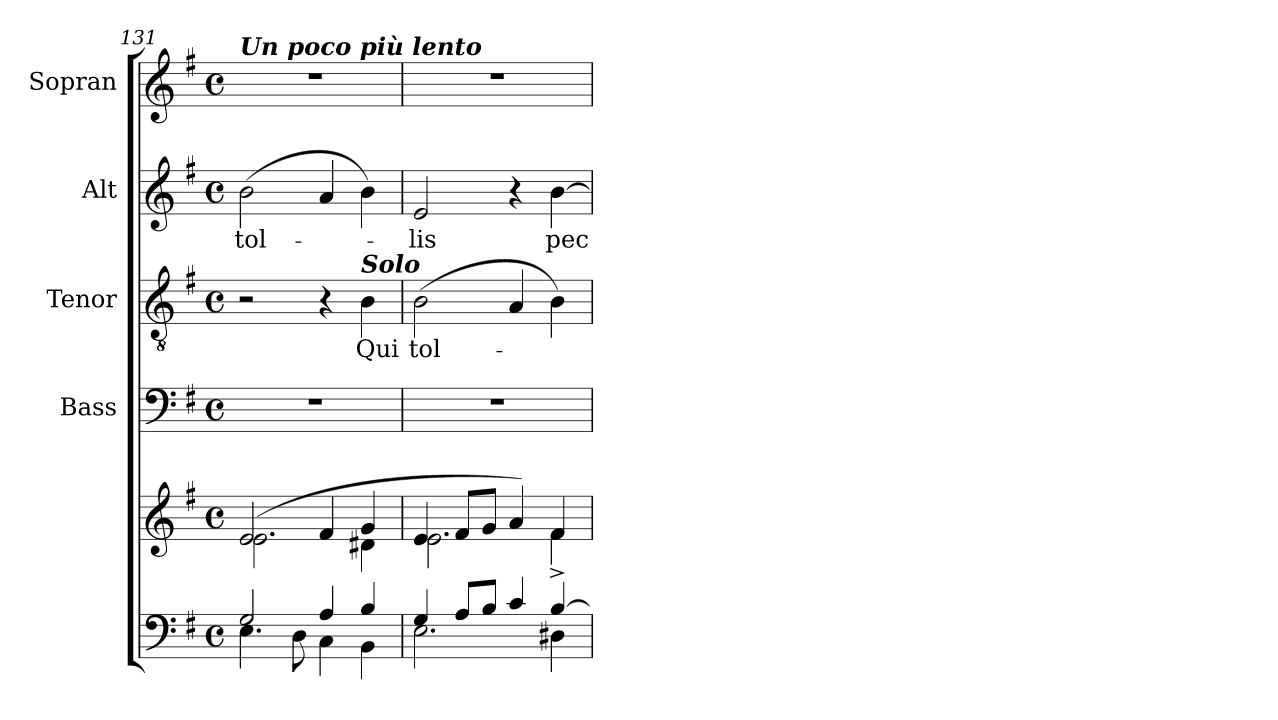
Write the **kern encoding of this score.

**kern	**kern	**kern	**kern	**text	**kern	**text	**kern
*part5	*part5	*part4	*part3	*part3	*part2	*part2	*part1
*staff6	*staff5	*staff4	*staff3	*staff3	*staff2	*staff2	*staff1
*	*	*I"Bass	*I"Tenor	*	*I"Alt	*	*I"Sopran
*	*	*I'B.	*I'T.	*	*I'A.	*	*I'S.
!!LO:PB:g=z
*clefF4	*clefG2	*clefF4	*clefGv2	*	*clefG2	*	*clefG2
*k[f#]	*k[f#]	*k[f#]	*k[f#]	*	*k[f#]	*	*k[f#]
*G:	*G:	*G:	*G:	*	*G:	*	*G:
*M4/4	*M4/4	*M4/4	*M4/4	*	*M4/4	*	*M4/4
*met(c)	*met(c)	*met(c)	*met(c)	*	*met(c)	*	*met(c)
=131	=131	=131	=131	=131	=131	=131	=131
*^	*^	*	*	*	*	*	*
!	!	!	!	!	!	!	!	!	!LO:TX:a:Bi:t=Un poco più lento
!	!	!	!	!	!	!	!	!LO:LY:b	!
2G/	4.E\	(2e/	2.e\	1r	2r	.	(>2b\	tol-	1r
.	8D\	.	.	.	.	.	.	.	.
4A/	4C\	4f#/	.	.	4r	.	4a/	.	.
!	!	!	!	!	!LO:TX:a:Bi:t=Solo	!	!	!	!
!	!	!	!	!	!	!LO:LY:b	!	!	!
4B/	4BB\	4g/	4d#X\	.	4B\	Qui	4b\)	.	.
=132	=132	=132	=132	=132	=132	=132	=132	=132	=132
!	!	!	!	!	!	!LO:LY:b	!	!LO:LY:b	!
4G/	2.E\	4e/	2.e\	1r	(>2B\	tol-	2e/	-lis	1r
8A/L	.	8f#/L	.	.	.	.	.	.	.
8B/J	.	8g/J	.	.	.	.	.	.	.
4c/	.	4a/)	.	.	4A/	.	4r	.	.
!	!	!	!	!	!	!	!	!LO:LY:b	!
[>4B^>/	4D#X\	4f#/	4f#\	.	4B\)	.	[4b\	pec-	.
*v	*v	*	*	*	*	*	*	*	*
*	*v	*v	*	*	*	*	*	*
=	=	=	=	=	=	=	=
*-	*-	*-	*-	*-	*-	*-	*-
